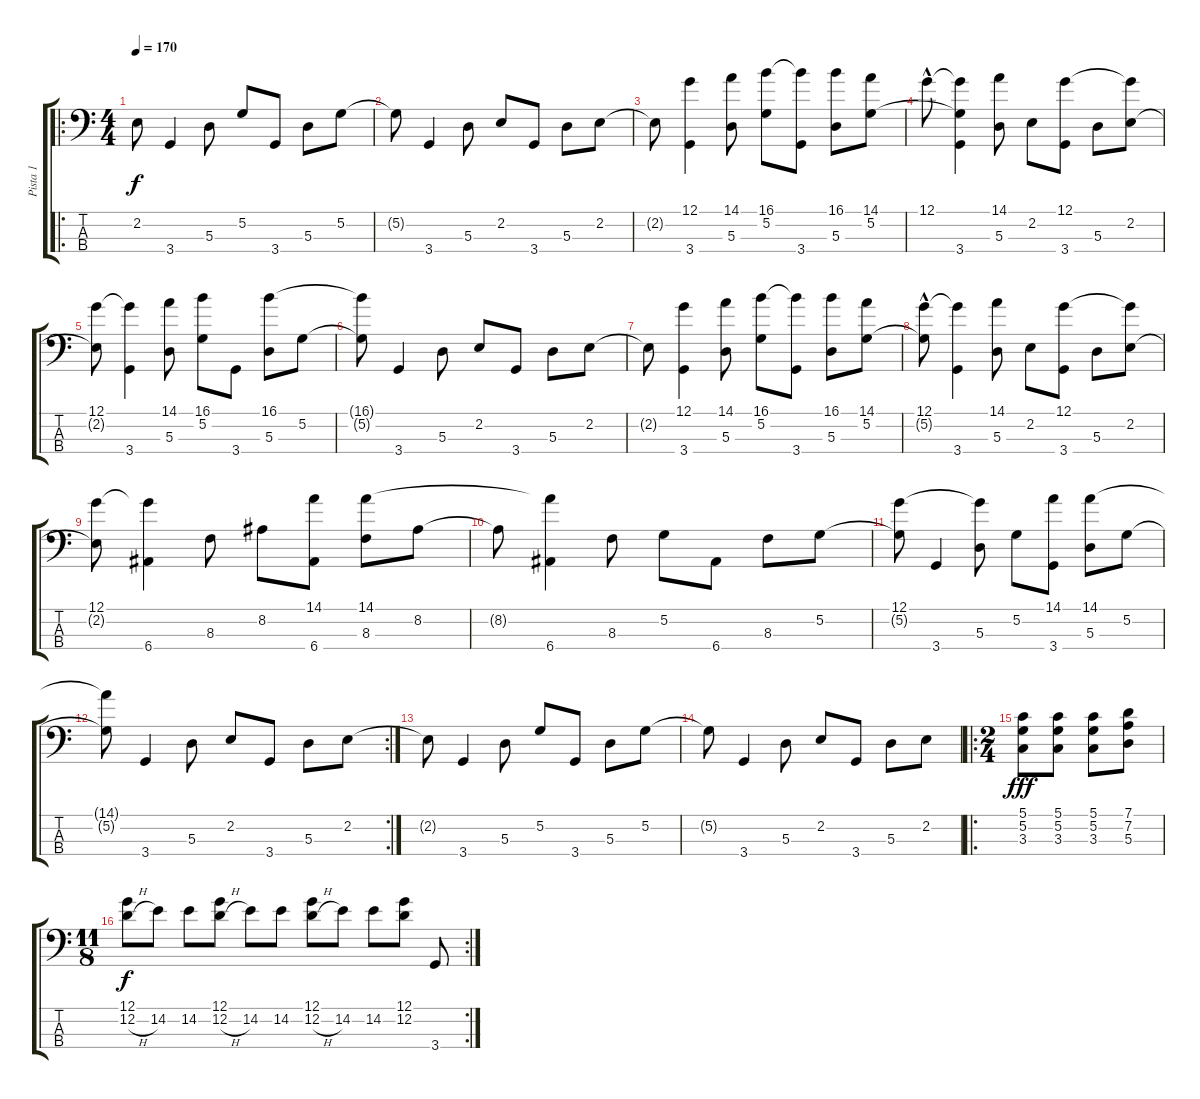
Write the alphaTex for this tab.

\track ("Pista 1" "Pista 1") {instrument slapbass2}
\staff {score tabs}
\tuning (G2 D2 A1 E1) {hide}
\ro
\ts (4 4)
\tempo 170
\clef f4
\ks c
2.2{t}.8{dy f} 3.4.4 5.3.8 5.2.8 3.4.8 5.3.8 5.2.8 |
5.2{t}.8 3.4.4 5.3.8 2.2.8 3.4.8 5.3.8 2.2.8 |
2.2{t}.8 (12.1 3.4).4 (14.1 5.3).8 (16.1 5.2).8 (16.1{t} 3.4).8 (16.1 5.3).8 (14.1 5.2).8 |
12.1{hac}.8 (12.1{t} 5.2{t} 3.4).4 (14.1 5.3).8 2.2.8 (12.1 3.4).8 5.3.8 (12.1{t} 2.2).8 |
(12.1 2.2{t}).8 (12.1{t} 3.4).4 (14.1 5.3).8 (16.1 5.2).8 3.4.8 (16.1 5.3).8 5.2.8 |
(16.1{t} 5.2{t}).8 3.4.4 5.3.8 2.2.8 3.4.8 5.3.8 2.2.8 |
2.2{t}.8 (12.1 3.4).4 (14.1 5.3).8 (16.1 5.2).8 (16.1{t} 3.4).8 (16.1 5.3).8 (14.1 5.2).8 |
(12.1{hac} 5.2{t}).8 (12.1{t} 3.4).4 (14.1 5.3).8 2.2.8 (12.1 3.4).8 5.3.8 (12.1{t} 2.2).8 |
(12.1 2.2{t}).8 (12.1{t} 6.4).4 8.3.8 8.2.8 (14.1 6.4).8 (14.1 8.3).8 8.2.8 |
8.2{t}.8 (14.1{t} 6.4).4 8.3.8 5.2.8 6.4.8 8.3.8 5.2.8 |
(12.1 5.2{t}).8 3.4.4 (12.1{t} 5.3).8 5.2.8 (14.1 3.4).8 (14.1 5.3).8 5.2.8 |
\rc 2
(14.1{t} 5.2{t}).8 3.4.4 5.3.8 2.2.8 3.4.8 5.3.8 2.2.8 |
2.2{t}.8 3.4.4 5.3.8 5.2.8 3.4.8 5.3.8 5.2.8 |
5.2{t}.8 3.4.4 5.3.8 2.2.8 3.4.8 5.3.8 2.2.8 |
\ro
\ts (2 4)
(5.1 5.2 3.3).8{dy fff} (5.1 5.2 3.3).8 (5.1 5.2 3.3).8 (7.1 7.2 5.3).8 |
\rc 2
\ts (11 8)
(12.1 12.2{h}).8{dy f} 14.2.8 14.2.8 (12.1 12.2{h}).8 14.2.8 14.2.8 (12.1 12.2{h}).8 14.2.8 14.2.8 (12.1 12.2).8 3.4.8
